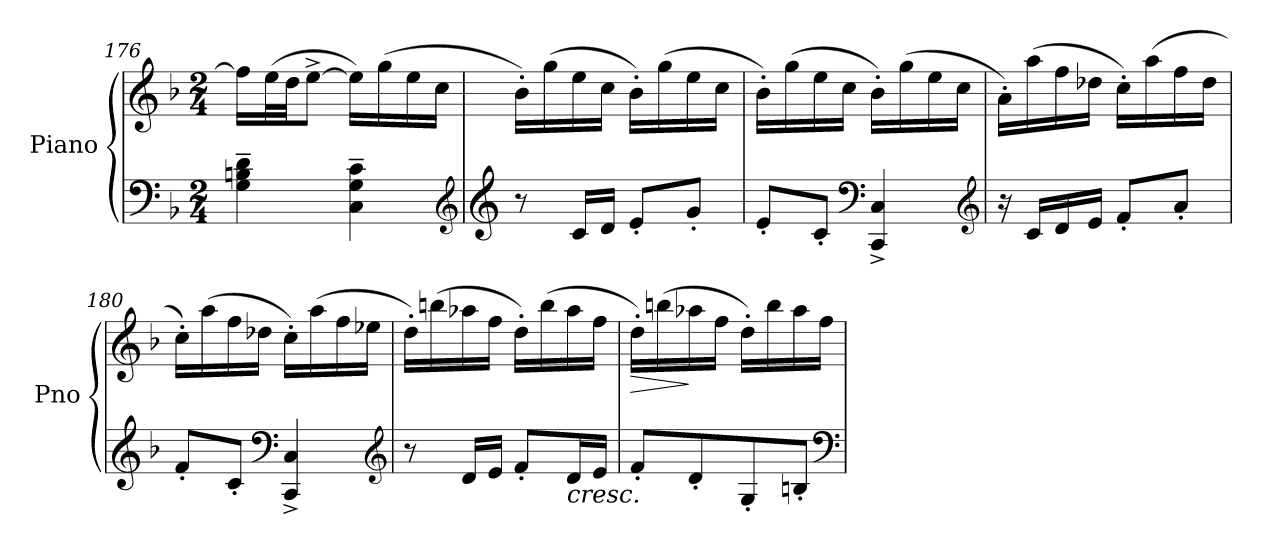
**kern	**kern	**dynam
*part1	*part1	*part1
*staff2	*staff1	*staff1/2
*I"Piano	*	*
*I'Pno	*	*
*clefF4	*clefG2	*
*k[b-]	*k[b-]	*
*F:	*F:	*
*M2/4	*M2/4	*
=176	=176	=176
4G\~ 4Bn\~ 4d\~	16ff\LL]	.
.	(32ee\L	.
.	32dd\JJ	.
.	[8ee^\J	.
4C\~ 4G\~ 4c\~	16ee\LL])	.
.	(16gg\	.
.	16ee\	.
.	16cc\JJ	.
*clefG2	*	*
!!LO:LB:g=z
=177	=177	=177
*clefG2	*	*
8r	16b-'\LL)	.
.	(16gg\	.
16c/LL	16ee\	.
16d/JJ	16cc\JJ	.
8e'/L	16b-'\LL)	.
.	(16gg\	.
8g'/J	16ee\	.
.	16cc\JJ	.
=178	=178	=178
8e'/L	16b-'\LL)	.
.	(16gg\	.
8c'/J	16ee\	.
.	16cc\JJ	.
*clefF4	*	*
4CC/^ 4C/^	16b-'\LL)	.
.	(16gg\	.
.	16ee\	.
.	16cc\JJ	.
*clefG2	*	*
=179	=179	=179
16r	16a'\LL)	.
16c/LL	(16aa\	.
16d/	16ff\	.
16e/JJ	16dd-X\JJ	.
8f'/L	16cc'\LL)	.
.	(16aa\	.
8a'/J	16ff\	.
.	16dd-\JJ	.
=180	=180	=180
8f'/L	16cc'\LL)	.
.	(16aa\	.
8c'/J	16ff\	.
.	16dd-X\JJ	.
*clefF4	*	*
4CC/^ 4C/^	16cc'\LL)	.
.	(16aa\	.
.	16ff\	.
.	16ee-X\JJ	.
*clefG2	*	*
=181	=181	=181
8r	16dd'\LL)	.
.	(16bbn\	.
16d/LL	16aa-X\	.
16e/JJ	16ff\JJ	.
8f'/L	16dd'\LL)	.
.	(16bb\	.
!	!	!LO:HP:b=2
16d/L	16aa-\	<
16e/JJ	16ff\JJ	.
!!LO:LB:g=z
=182	=182	=182
!	!	!LO:HP:b
8f'/L	16dd'\LL)	>
.	(16bbn\	.
8d'/	16aa-X\	]
.	16ff\JJ	.
8G'/	16dd'\LL)	.
.	16bb\	.
8Bn'/J	16aa-\	.
.	16ff\JJ	.
*clefF4	*	*
.	.	[
=	=	=
*-	*-	*-
